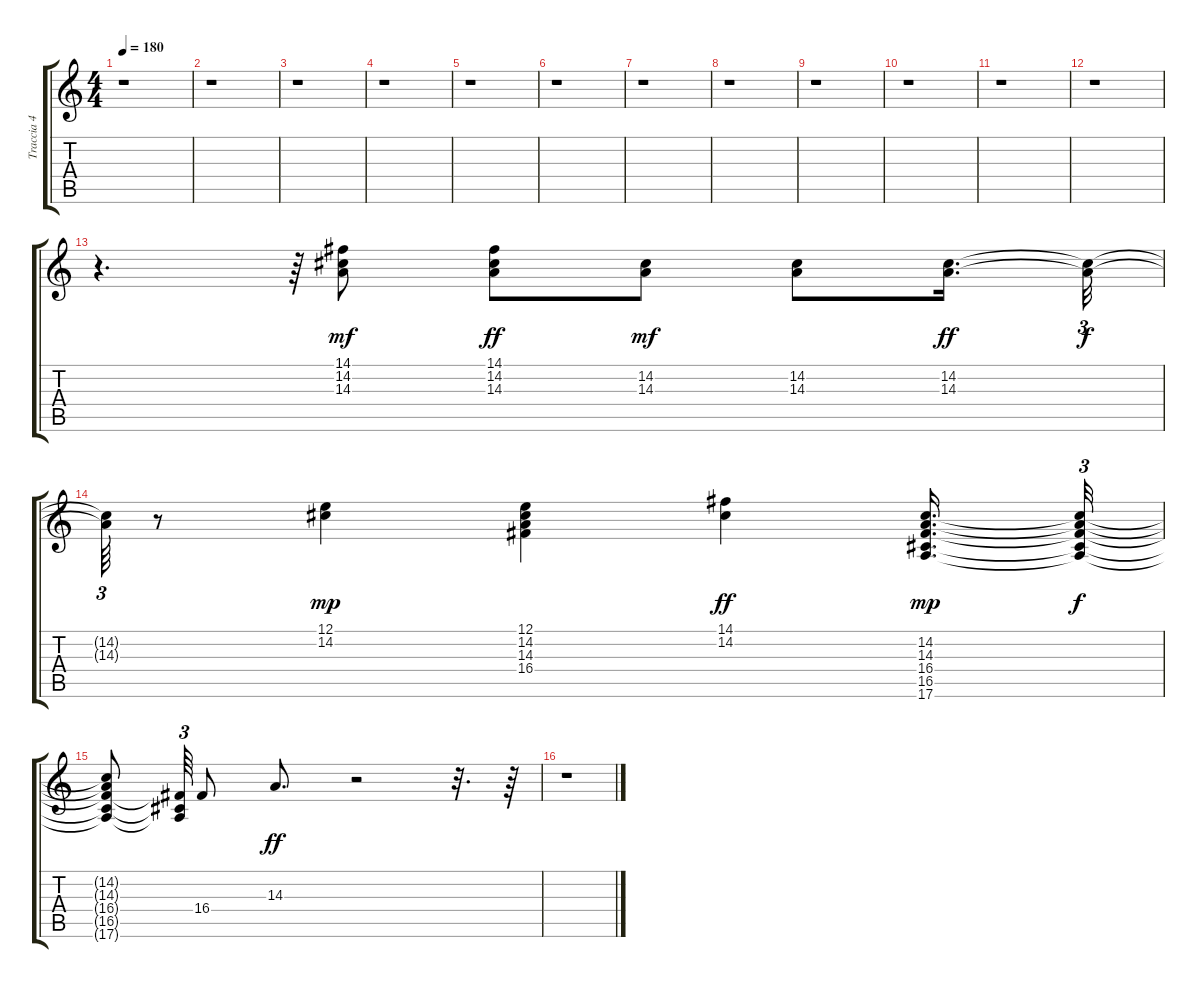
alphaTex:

\track ("Traccia 4" "Traccia 4") {instrument acousticgrandpiano}
\staff {score tabs}
\tuning (E4 B3 G3 D3 A2 E2) {hide}
\ts (4 4)
\tempo 180
\clef g2
\ks c
r.1{dy f} |
r.1 |
r.1 |
r.1 |
r.1 |
r.1 |
r.1 |
r.1 |
r.1 |
r.1 |
r.1 |
r.1 |
r.4{d} r.64{tu (3 2)} (14.1 14.2 14.3).8{dy mf} (14.1 14.2 14.3).8{dy ff} (14.2 14.3).8{dy mf} (14.2 14.3).8 (14.2 14.3).16{d dy ff} (14.2{t} 14.3{t}).32{tu (3 2) dy f} |
(14.2{t} 14.3{t}).64{tu (3 2)} r.8 (12.1 14.2).4{dy mp} (12.1 14.2 14.3 16.4).4 (14.1 14.2).4{dy ff} (14.2 14.3 16.4 16.5 17.6).16{d dy mp} (14.2{t} 14.3{t} 16.4{t} 16.5{t} 17.6{t}).32{tu (3 2) dy f} |
(14.2{t} 14.3{t} 16.4{t} 16.5{t} 17.6{t}).8 (16.4{t} 16.5{t} 17.6{t}).64{tu (3 2)} 16.4.8 14.3.8{d dy ff} r.2 r.32{d} r.64 |
r.1
